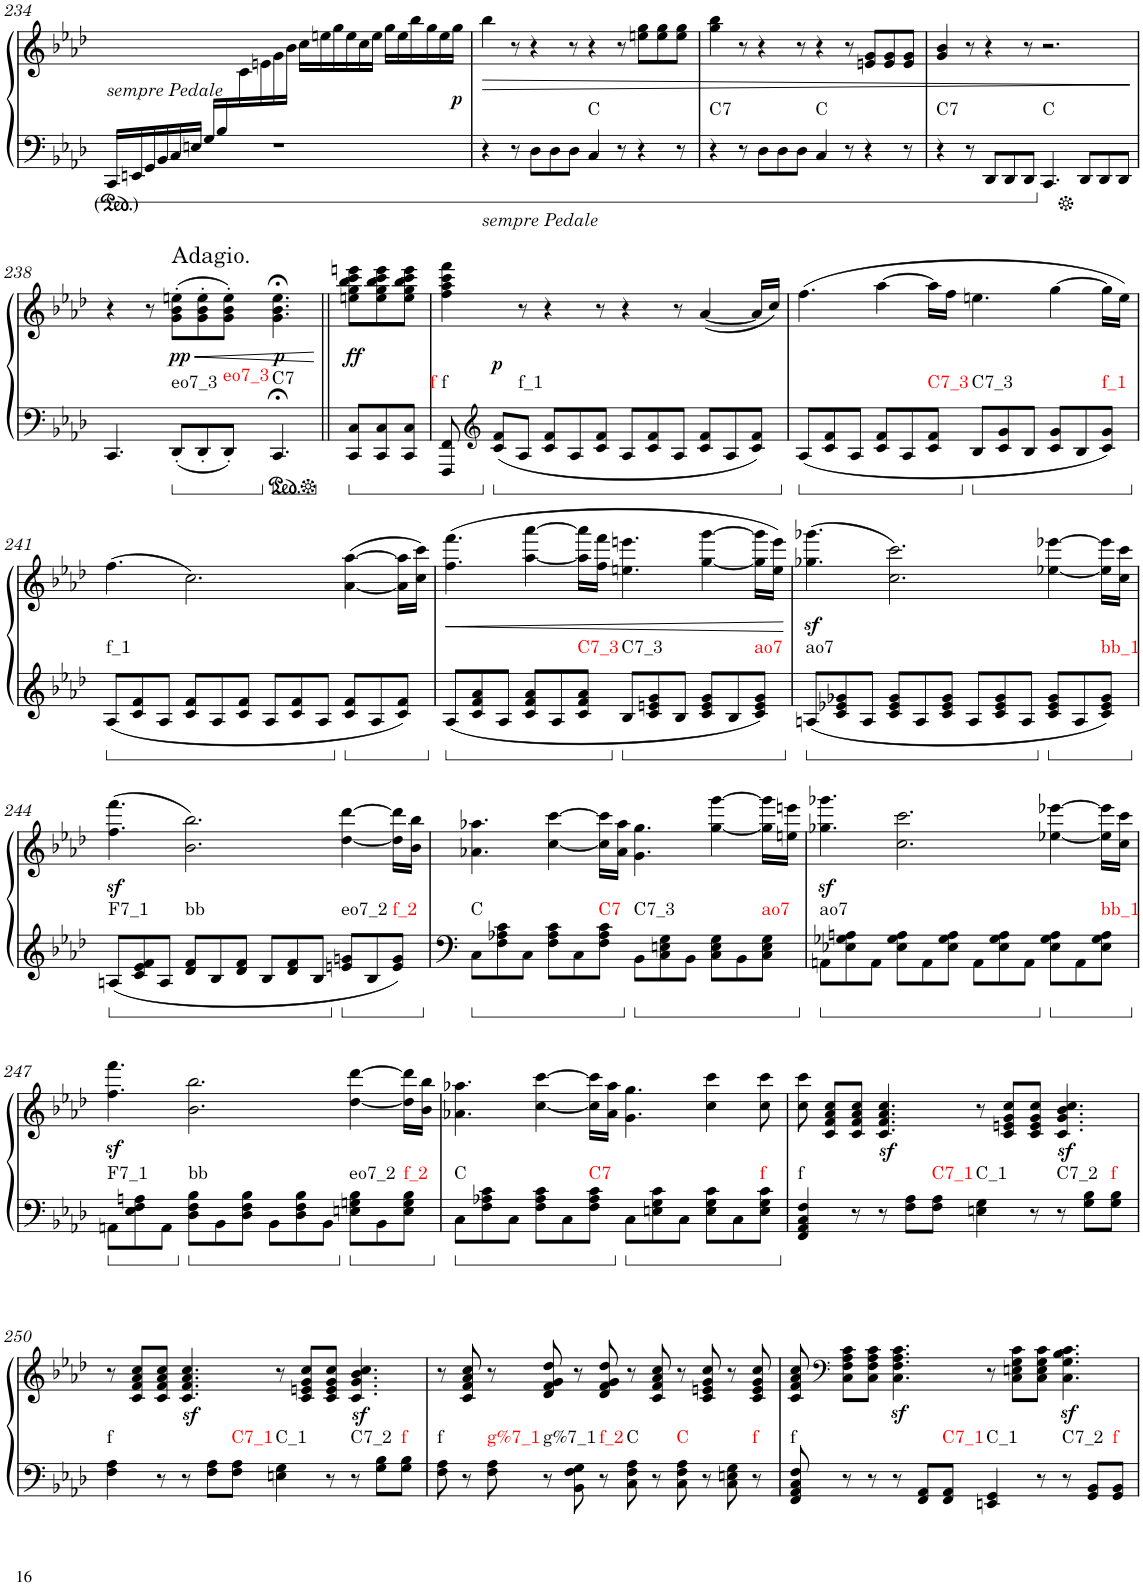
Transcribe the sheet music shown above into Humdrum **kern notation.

**kern	**kern	**dynam	**harte
*part1	*part1	*part1	*part1
*staff2	*staff1	*staff1/2	*
*I"Piano	*	*	*
*I'Pno.	*	*	*
!!LO:PB:g=z
*clefF4	*clefG2	*	*
*k[b-e-a-d-]	*k[b-e-a-d-]	*	*
*M12/8	*M12/8	*	*
=234	=234	=234	=234
*^	*	*	*
!	!	!LO:TX:b:i:t=sempre Pedale	!	!
16CC/LL	1.r	2ryy	.	.
16EEn/	.	.	.	.
16GG/	.	.	.	.
16BB-/	.	.	.	.
16C/	.	.	.	.
16En/JJ	.	.	.	.
16G/LL	.	.	.	.
16B-/	.	.	.	.
1ryy	.	16c\	.	.
.	.	16en\	.	.
.	.	16g\	.	.
.	.	16b-\JJ	.	.
.	.	16cc\LL	.	.
.	.	16een\	.	.
.	.	16gg\	.	.
.	.	16ee\	.	.
.	.	16cc\	.	.
.	.	16ee\JJ	.	.
.	.	16gg\LL	.	.
.	.	16ee\	.	.
.	.	16bb-\	.	.
.	.	16gg\	.	.
.	.	16ee\	.	.
.	.	16gg\JJ	.	.
*v	*v	*	*	*
=235	=235	=235	=235
!LO:TX:b:i:t=sempre Pedale	!	!	!
!	!	!LO:HP:b	!
!	!	!LO:DY:n=1:a=2	!
4r	4bb-\	> p	.
8r	8r	.	.
8D-\L	4r	.	.
8D-\	.	.	.
8D-\J	8r	.	.
!	!	!	!LO:H:kt=C
4C/	4r	.	N
8r	8r	.	.
4r	8een\ 8gg\L	.	.
.	8ee\ 8gg\	.	.
8r	8ee\ 8gg\J	.	.
=236	=236	=236	=236
!	!	!	!LO:H:kt=C7
4r	4gg\ 4bb-\	.	N
8r	8r	.	.
8D-\L	4r	.	.
8D-\	.	.	.
8D-\J	8r	.	.
!	!	!	!LO:H:kt=C
4C/	4r	.	N
8r	8r	.	.
4r	8en/ 8g/L	.	.
.	8e/ 8g/	.	.
8r	8e/ 8g/J	.	.
=237	=237	=237	=237
!	!	!	!LO:H:kt=C7
4r	4g/ 4b-/	.	N
8r	8r	.	.
8DD-/L	4r	.	.
8DD-/	.	.	.
8DD-/J	8r	.	.
!	!	!	!LO:H:kt=C
4.CC/	2.r	.	N
8DD-/L	.	.	.
8DD-/	.	.	.
8DD-/J	.	.	.
.	.	]	.
!!LO:LB:g=z
=238	=238	=238	=238
4.CC/	4r	.	.
.	8r	.	.
!	!LO:TX:a:t=Adagio.	!	!
!	!	!LO:HP:b	!
!	!	!LO:DY:n=1:b	!LO:H:kt=eo7_3
8DD-'/L	(8g\' 8b-\' 8een\'L	< pp	N
8DD-'/	8g\' 8b-\' 8ee\'	.	.
!	!	!	!LO:H:kt=eo7_3
8DD-'/J	8g\' 8b-\' 8ee\'J)	.	N
!	!	!LO:DY:n=2:b	!LO:H:kt=C7
4.CC;</	4.g\;< 4.b-\;< 4.ee\;<	p	N
.	.	[	.
=238X1||	=238X1||	=238X1||	=238X1||
*	*ped	*	*
!	!	!LO:DY:b	!
8CC/ 8C/L	8een\ 8gg\ 8bb-\ 8ccc\ 8eeen\L	ff	.
8CC/ 8C/	8ee\ 8gg\ 8bb-\ 8ccc\ 8eee\	.	.
!	!	!	!LO:H:kt=f
8CC/ 8C/J	8ee\ 8gg\ 8bb-\ 8ccc\ 8eee\J	.	N
=239	=239	=239	=239
*	*^	*	*
!	!	!	!	!LO:H:kt=f
8FFF/ 8FF/	4ff\ 4aa-\ 4ccc\ 4fff\	8ryy	.	N
*clefG2	*	*	*	*
*Xped	*	*	*	*
!	!	!	!LO:DY:b	!
8c/ 8f/L	.	1ryy	p	.
!	!	!	!	!LO:H:kt=f_1
8A-/J	8r	.	.	N
8c/ 8f/L	4r	.	.	.
8A-/	.	.	.	.
8c/ 8f/J	8r	.	.	.
8A-/L	4r	.	.	.
8c/ 8f/	.	.	.	.
8A-/J	8r	.	.	.
8c/ 8f/L	([4a-/	4.ryy	.	.
8A-/	.	.	.	.
8c/ 8f/J	16a-/LL]	.	.	.
.	16cc/JJ)	.	.	.
*	*v	*v	*	*
=240	=240	=240	=240
8A-/L	(4.ff\	.	.
8c/ 8f/	.	.	.
8A-/J	.	.	.
8c/ 8f/L	[4aa-\	.	.
8A-/	.	.	.
!	!	!	!LO:H:kt=C7_3
8c/ 8f/J	16aa-\LL]	.	N
.	16ff\JJ	.	.
!	!	!	!LO:H:kt=C7_3
8B-/L	4.een\	.	N
8c/ 8g/	.	.	.
8B-/J	.	.	.
8c/ 8g/L	[4gg\	.	.
8B-/	.	.	.
!	!	!	!LO:H:kt=f_1
8c/ 8g/J	16gg\LL]	.	N
.	16ee\JJ)	.	.
!!LO:LB:g=z
=241	=241	=241	=241
!	!	!	!LO:H:kt=f_1
8A-/L	(4.ff\	.	N
8c/ 8f/	.	.	.
8A-/J	.	.	.
8c/ 8f/L	2.cc\)	.	.
8A-/	.	.	.
8c/ 8f/J	.	.	.
8A-/L	.	.	.
8c/ 8f/	.	.	.
8A-/J	.	.	.
8c/ 8f/L	([4a-\ [4aa-\	.	.
8A-/	.	.	.
8c/ 8f/J	16a-\] 16aa-\]LL	.	.
.	16cc\ 16ccc\JJ)	.	.
=242	=242	=242	=242
!	!	!LO:HP:b	!
8A-/L	(4.ff\ 4.fff\	<	.
8c/ 8f/ 8a-/	.	.	.
8A-/J	.	.	.
8c/ 8f/ 8a-/L	[4aa-\ [4aaa-\	.	.
8A-/	.	.	.
!	!	!	!LO:H:kt=C7_3
8c/ 8f/ 8a-/J	16aa-\] 16aaa-\]LL	.	N
.	16ff\ 16fff\JJ	.	.
!	!	!	!LO:H:kt=C7_3
8B-/L	4.een\ 4.eeen\	.	N
8c/ 8en/ 8g/	.	.	.
8B-/J	.	.	.
8c/ 8e/ 8g/L	[4gg\ [4ggg\	.	.
8B-/	.	.	.
!	!	!	!LO:H:kt=ao7
8c/ 8e/ 8g/J	16gg\] 16ggg\]LL	.	N
.	16ee\ 16eee\JJ)	.	.
.	.	[	.
=243	=243	=243	=243
!	!	!	!LO:H:kt=ao7
8An/L	(4.gg-X\z< 4.ggg-X\z<	.	N
8c/ 8e-X/ 8g-X/	.	.	.
8A/J	.	.	.
8c/ 8e-/ 8g-/L	2.cc\ 2.ccc\)	.	.
8A/	.	.	.
8c/ 8e-/ 8g-/J	.	.	.
8A/L	.	.	.
8c/ 8e-/ 8g-/	.	.	.
8A/J	.	.	.
8c/ 8e-/ 8g-/L	[4ee-X\ [4eee-X\	.	.
8A/	.	.	.
!	!	!	!LO:H:kt=bb_1
8c/ 8e-/ 8g-/J	16ee-\] 16eee-\]LL	.	N
.	16cc\ 16ccc\JJ	.	.
!!LO:LB:g=z
=244	=244	=244	=244
!	!	!	!LO:H:kt=F7_1
8An/L	(4.ff\z< 4.fff\z<	.	N
8c/ 8e-/ 8f/	.	.	.
8A/J	.	.	.
!	!	!	!LO:H:kt=bb
8d-/ 8f/L	2.b-\ 2.bb-\)	.	N
8B-/	.	.	.
8d-/ 8f/J	.	.	.
8B-/L	.	.	.
8d-/ 8f/	.	.	.
8B-/J	.	.	.
!	!	!	!LO:H:kt=eo7_2
8en/ 8gn/L	[4dd-\ [4ddd-\	.	N
8B-/	.	.	.
!	!	!	!LO:H:kt=f_2
8e/ 8g/J	16dd-\] 16ddd-\]LL	.	N
.	16b-\ 16bb-\JJ	.	.
=245	=245	=245	=245
!	!	!	!LO:H:kt=C
8C\L	4.a-X\ 4.aa-X\	.	N
8F\ 8A-X\ 8c\	.	.	.
8C\J	.	.	.
8F\ 8A-\ 8c\L	[4cc\ [4ccc\	.	.
8C\	.	.	.
!	!	!	!LO:H:kt=C7
8F\ 8A-\ 8c\J	16cc\] 16ccc\]LL	.	N
.	16a-\ 16aa-\JJ	.	.
!	!	!	!LO:H:kt=C7_3
8BB-\L	4.g\ 4.gg\	.	N
8C\ 8En\ 8G\	.	.	.
8BB-\J	.	.	.
8C\ 8E\ 8G\L	[4gg\ [4ggg\	.	.
8BB-\	.	.	.
!	!	!	!LO:H:kt=ao7
8C\ 8E\ 8G\J	16gg\] 16ggg\]LL	.	N
.	16een\ 16eeen\JJ	.	.
=246	=246	=246	=246
!	!	!	!LO:H:kt=ao7
8AAn\L	4.gg-X\z< 4.ggg-X\z<	.	N
8E-X\ 8G-X\ 8An\	.	.	.
8AA\J	.	.	.
8E-\ 8G-\ 8A\L	2.cc\ 2.ccc\	.	.
8AA\	.	.	.
8E-\ 8G-\ 8A\J	.	.	.
8AA\L	.	.	.
8E-\ 8G-\ 8A\	.	.	.
8AA\J	.	.	.
8E-\ 8G-\ 8A\L	[4ee-X\ [4eee-X\	.	.
8AA\	.	.	.
!	!	!	!LO:H:kt=bb_1
8E-\ 8G-\ 8A\J	16ee-\] 16eee-\]LL	.	N
.	16cc\ 16ccc\JJ	.	.
!!LO:LB:g=z
=247	=247	=247	=247
!	!	!	!LO:H:kt=F7_1
8AAn\L	4.ff\z< 4.fff\z<	.	N
8E-\ 8F\ 8An\	.	.	.
8AA\J	.	.	.
!	!	!	!LO:H:kt=bb
8D-\ 8F\ 8B-\L	2.b-\ 2.bb-\	.	N
8BB-\	.	.	.
8D-\ 8F\ 8B-\J	.	.	.
8BB-\L	.	.	.
8D-\ 8F\ 8B-\	.	.	.
8BB-\J	.	.	.
!	!	!	!LO:H:kt=eo7_2
8En\ 8Gn\ 8B-\L	[4dd-\ [4ddd-\	.	N
8BB-\	.	.	.
!	!	!	!LO:H:kt=f_2
8E\ 8G\ 8B-\J	16dd-\] 16ddd-\]LL	.	N
.	16b-\ 16bb-\JJ	.	.
=248	=248	=248	=248
!	!	!	!LO:H:kt=C
8C\L	4.a-X\ 4.aa-X\	.	N
8F\ 8A-X\ 8c\	.	.	.
8C\J	.	.	.
8F\ 8A-\ 8c\L	[4cc\ [4ccc\	.	.
8C\	.	.	.
!	!	!	!LO:H:kt=C7
8F\ 8A-\ 8c\J	16cc\] 16ccc\]LL	.	N
.	16a-\ 16aa-\JJ	.	.
8C\L	4.g\ 4.gg\	.	.
8En\ 8G\ 8c\	.	.	.
8C\J	.	.	.
8E\ 8G\ 8c\L	4cc\ 4ccc\	.	.
8C\	.	.	.
!	!	!	!LO:H:kt=f
8E\ 8G\ 8c\J	8cc\ 8ccc\	.	N
=249	=249	=249	=249
!	!	!	!LO:H:kt=f
*	*^	*	*
*	*	*^	*	*
4FF/ 4AA-/ 4C/ 4F/	8cc\ 8ccc\	2ryy	1ryy	.	N
.	8c/ 8f/ 8a-/ 8cc/L	.	.	.	.
8r	8c/ 8f/ 8a-/ 8cc/J	.	.	.	.
8r	4.c/z< 4.f/z< 4.a-/z< 4.cc/z<	.	.	.	.
8F\ 8A-\L	.	8ryy	.	.	.
!	!	!	!	!	!LO:H:kt=C7_1
8F\ 8A-\J	.	2..ryy	.	.	N
!	!	!	!	!	!LO:H:kt=C_1
4En\ 4G\	8r	.	.	.	N
.	8c/ 8en/ 8g/ 8cc/L	.	.	.	.
8r	8c/ 8e/ 8g/ 8cc/J	.	4.ryy	.	.
!	!	!	!	!	!LO:H:kt=C7_2
8r	4.c/z< 4.g/z< 4.b-/z< 4.cc/z<	.	.	.	N
8G\ 8B-\L	.	.	.	.	.
!	!	!	!	!	!LO:H:kt=f
8G\ 8B-\J	.	.	8ryy	.	N
!!LO:LB:g=z	!!	!!
=250	=250	=250	=250	=250	=250
!	!	!	!	!	!LO:H:kt=f
4F\ 4A-\	8r	2ryy	1ryy	.	N
.	8c/ 8f/ 8a-/ 8cc/L	.	.	.	.
8r	8c/ 8f/ 8a-/ 8cc/J	.	.	.	.
8r	4.c/z< 4.f/z< 4.a-/z< 4.cc/z<	.	.	.	.
8F\ 8A-\L	.	8ryy	.	.	.
!	!	!	!	!	!LO:H:kt=C7_1
8F\ 8A-\J	.	2..ryy	.	.	N
!	!	!	!	!	!LO:H:kt=C_1
4En\ 4G\	8r	.	.	.	N
.	8c/ 8en/ 8g/ 8cc/L	.	.	.	.
8r	8c/ 8e/ 8g/ 8cc/J	.	4.ryy	.	.
!	!	!	!	!	!LO:H:kt=C7_2
8r	4.c/z< 4.g/z< 4.b-/z< 4.cc/z<	.	.	.	N
8G\ 8B-\L	.	.	.	.	.
!	!	!	!	!	!LO:H:kt=f
8G\ 8B-\J	.	.	8ryy	.	N
=251	=251	=251	=251	=251	=251
!	!	!	!	!	!LO:H:kt=f
*	*v	*v	*v	*	*
8F\ 8A-\	8r	.	N
8r	8c/ 8f/ 8a-/ 8cc/	.	.
!	!	!	!LO:H:kt=g%7_1
8F\ 8A-\	8r	.	N
!	!	!	!LO:H:kt=g%7_1
8r	8d-/ 8f/ 8g/ 8dd-/	.	N
8BB-\ 8F\ 8G\	8r	.	.
!	!	!	!LO:H:kt=f_2
8r	8d-/ 8f/ 8g/ 8dd-/	.	N
!	!	!	!LO:H:kt=C
8C\ 8F\ 8A-\	8r	.	N
8r	8c/ 8f/ 8a-/ 8cc/	.	.
!	!	!	!LO:H:kt=C
8C\ 8F\ 8A-\	8r	.	N
8r	8c/ 8en/ 8g/ 8cc/	.	.
8C\ 8En\ 8G\	8r	.	.
!	!	!	!LO:H:kt=f
8r	8c/ 8e/ 8g/ 8cc/	.	N
=252	=252	=252	=252
!	!	!	!LO:H:kt=f
*	*^	*	*
*	*	*^	*	*
8FF/ 8AA-/ 8C/ 8F/	8c/ 8f/ 8a-/ 8cc/	2ryy	1ryy	.	N
*	*clefF4	*	*	*	*
8r	8C\ 8F\ 8A-\ 8c\L	.	.	.	.
8r	8C\ 8F\ 8A-\ 8c\J	.	.	.	.
8r	4.C\z< 4.F\z< 4.A-\z< 4.c\z<	.	.	.	.
8FF/ 8AA-/L	.	8ryy	.	.	.
!	!	!	!	!	!LO:H:kt=C7_1
8FF/ 8AA-/J	.	2..ryy	.	.	N
!	!	!	!	!	!LO:H:kt=C_1
4EEn/ 4GG/	8r	.	.	.	N
.	8C\ 8En\ 8G\ 8c\L	.	.	.	.
8r	8C\ 8E\ 8G\ 8c\J	.	4.ryy	.	.
!	!	!	!	!	!LO:H:kt=C7_2
8r	4.C\z< 4.G\z< 4.B-\z< 4.c\z<	.	.	.	N
8GG/ 8BB-/L	.	.	.	.	.
!	!	!	!	!	!LO:H:kt=f
8GG/ 8BB-/J	.	.	8ryy	.	N
*	*v	*v	*v	*	*
=	=	=	=
*-	*-	*-	*-
